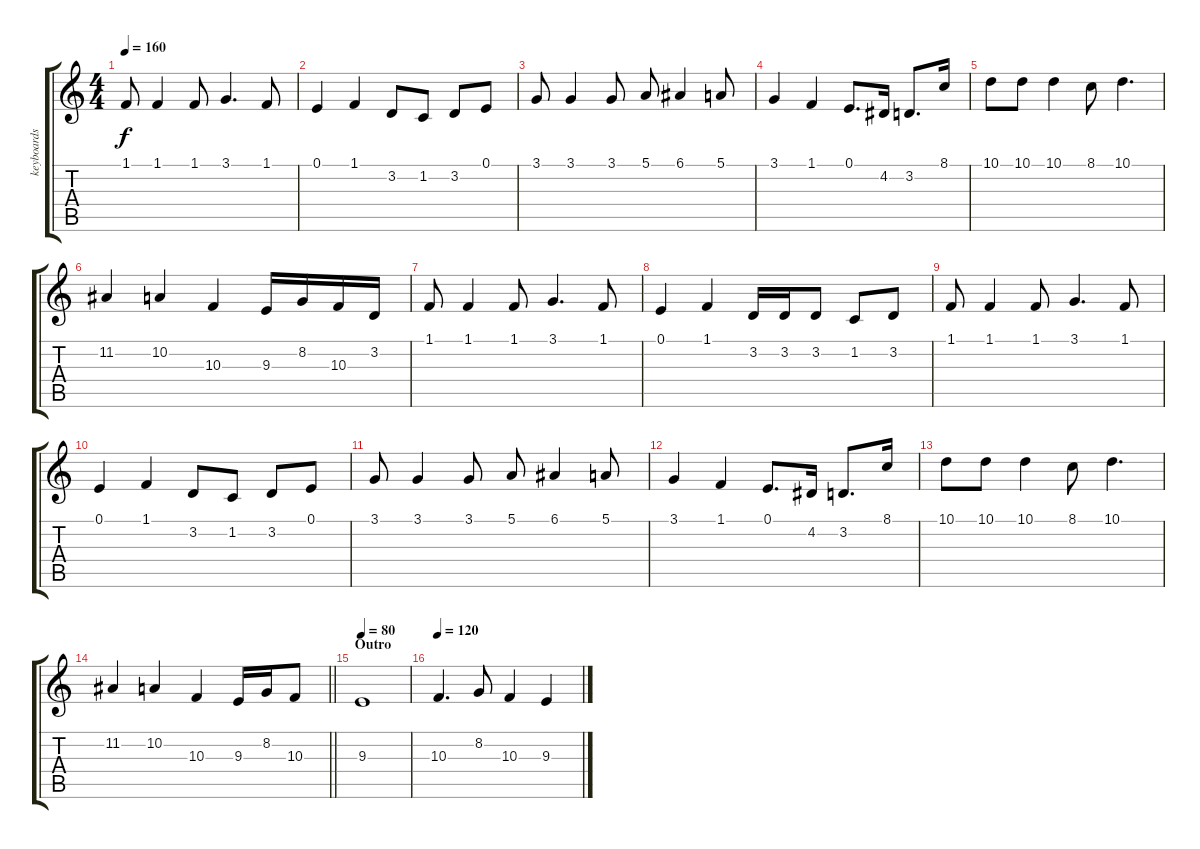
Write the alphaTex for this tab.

\track ("keyboards 1" "keyboards ") {instrument flute}
\staff {score tabs}
\tuning (E4 B3 G3 D3 A2 E2) {hide}
\ts (4 4)
\tempo 160
\clef g2
\ks c
1.1.8{dy f} 1.1.4 1.1.8 3.1.4{d} 1.1.8 |
0.1.4 1.1.4 3.2.8 1.2.8 3.2.8 0.1.8 |
3.1.8 3.1.4 3.1.8 5.1.8 6.1.4 5.1.8 |
3.1.4 1.1.4 0.1.8{d} 4.2.16 3.2.8{d} 8.1.16 |
10.1.8 10.1.8 10.1.4 8.1.8 10.1.4{d} |
11.2.4 10.2.4 10.3.4 9.3.16 8.2.16 10.3.16 3.2.16 |
1.1.8 1.1.4 1.1.8 3.1.4{d} 1.1.8 |
0.1.4 1.1.4 3.2.16 3.2.16 3.2.8 1.2.8 3.2.8 |
1.1.8 1.1.4 1.1.8 3.1.4{d} 1.1.8 |
0.1.4 1.1.4 3.2.8 1.2.8 3.2.8 0.1.8 |
3.1.8 3.1.4 3.1.8 5.1.8 6.1.4 5.1.8 |
3.1.4 1.1.4 0.1.8{d} 4.2.16 3.2.8{d} 8.1.16 |
10.1.8 10.1.8 10.1.4 8.1.8 10.1.4{d} |
\barLineRight lightlight
11.2.4 10.2.4 10.3.4 9.3.16 8.2.16 10.3.8 |
\section ("" "Outro")
\tempo 80
9.3.1 |
\tempo 120
10.3.4{d} 8.2.8 10.3.4 9.3.4
